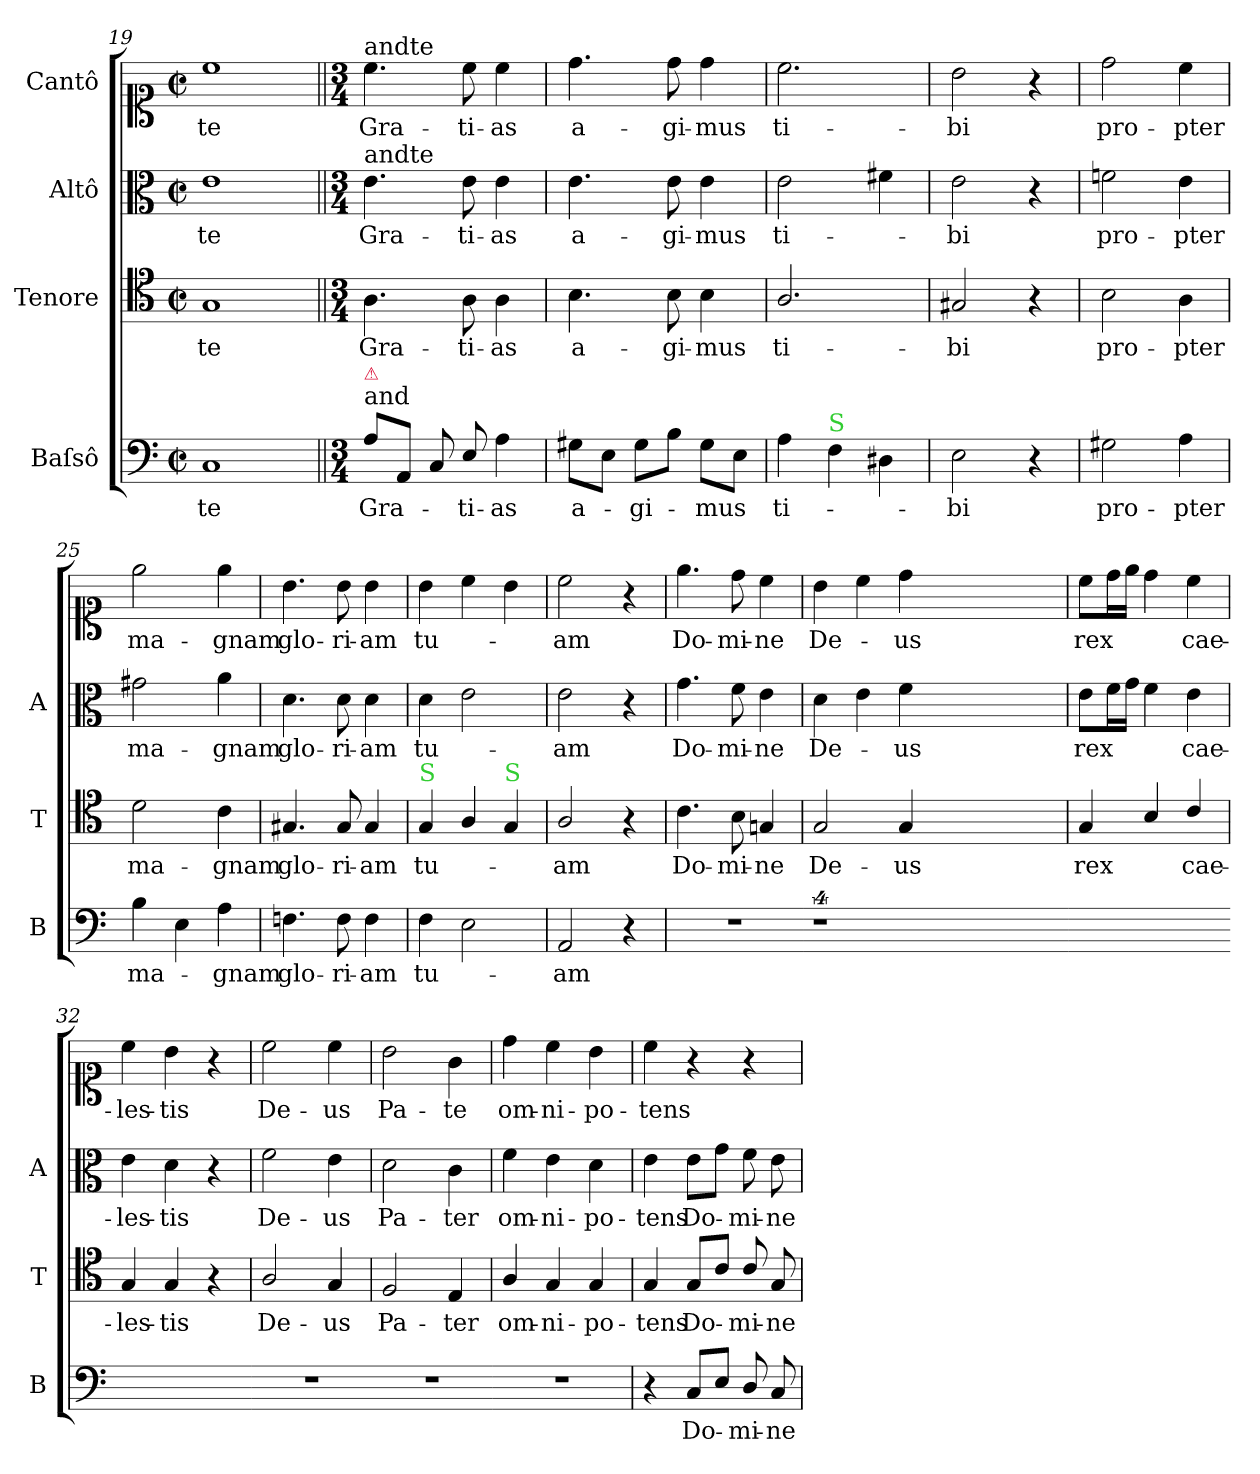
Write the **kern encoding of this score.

**kern	**text	**kern	**text	**kern	**text	**kern	**text
*part4	*part4	*part3	*part3	*part2	*part2	*part1	*part1
*staff4	*staff4	*staff3	*staff3	*staff2	*staff2	*staff1	*staff1
*I"Baſsô	*	*I"Tenore	*	*I"Altô	*	*I"Cantô	*
*I'B	*	*I'T	*	*I'A	*	*	*
*clefF4	*	*clefC4	*	*clefC3	*	*clefC1	*
*k[]	*	*k[]	*	*k[]	*	*k[]	*
*C:	*	*C:	*	*C:	*	*C:	*
*M2/2	*	*M2/2	*	*M2/2	*	*M2/2	*
*met(c|)	*	*met(c|)	*	*met(c|)	*	*met(c|)	*
=19	=19	=19	=19	=19	=19	=19	=19
1C	te	1G	te	1e	te	1cc	te
=20||	=20||	=20||	=20||	=20||	=20||	=20||	=20||
*M3/4	*	*M3/4	*	*M3/4	*	*M3/4	*
!	!	!	!	!	!	!LO:TX:a:t=andte	!
!	!	!	!	!LO:TX:a:t=andte	!	!	!
!LO:TX:a:t=and	!	!	!	!	!	!	!
!LO:TX:a:color=crimson:t=⚠	!	!	!	!	!	!	!
8A\L	Gra-	4.A\	Gra-	4.e\	Gra-	4.cc\	Gra-
8AA/J	.	.	.	.	.	.	.
8C/	.	.	.	.	.	.	.
8E/	-ti-	8A\	-ti-	8e\	-ti-	8cc\	-ti-
4A\	-as	4A\	-as	4e\	-as	4cc\	-as
=21	=21	=21	=21	=21	=21	=21	=21
8G#X\L	a-	4.B\	a-	4.e\	a-	4.dd\	a-
8E\J	.	.	.	.	.	.	.
8G#\L	-gi-	.	.	.	.	.	.
8B\J	.	8B\	-gi-	8e\	-gi-	8dd\	-gi-
8G#\L	-mus	4B\	-mus	4e\	-mus	4dd\	-mus
8E\J	.	.	.	.	.	.	.
=22	=22	=22	=22	=22	=22	=22	=22
4A\	ti-	2.A/	ti-	2e\	ti-	2.cc\	ti-
!LO:TX:a:color=limegreen:t=S	!	!	!	!	!	!	!
4F\	.	.	.	.	.	.	.
4D#X\	.	.	.	4f#X\	.	.	.
=23	=23	=23	=23	=23	=23	=23	=23
2E\	-bi	2G#X/	-bi	2e\	-bi	2b\	-bi
4r	.	4r	.	4r	.	4r	.
=24	=24	=24	=24	=24	=24	=24	=24
2G#X\	pro-	2B\	pro-	2fn\	pro-	2dd\	pro-
4A\	-pter	4A\	-pter	4e\	-pter	4cc\	-pter
=25	=25	=25	=25	=25	=25	=25	=25
4B\	ma-	2d\	ma-	2g#X\	ma-	2ee\	ma-
4E\	.	.	.	.	.	.	.
4A\	-gnam	4c\	-gnam	4a\	-gnam	4ee\	-gnam
=26	=26	=26	=26	=26	=26	=26	=26
4.Fn\	glo-	4.G#X/	glo-	4.d\	glo-	4.b\	glo-
8F\	-ri-	8G#/	-ri-	8d\	-ri-	8b\	-ri-
4F\	-am	4G#/	-am	4d\	-am	4b\	-am
=27	=27	=27	=27	=27	=27	=27	=27
!	!	!LO:TX:a:color=limegreen:t=S	!	!	!	!	!
4F\	tu-	4G/	tu-	4d\	tu-	4b\	tu-
2E\	.	4A/	.	2e\	.	4cc\	.
!	!	!LO:TX:a:color=limegreen:t=S	!	!	!	!	!
.	.	4G/	.	.	.	4b\	.
=28	=28	=28	=28	=28	=28	=28	=28
2AA/	-am	2A/	-am	2e\	-am	2cc\	-am
4r	.	4r	.	4r	.	4r	.
=29	=29	=29	=29	=29	=29	=29	=29
2.r	.	4.c\	Do-	4.g\	Do-	4.ee\	Do-
.	.	8B\	-mi-	8f\	-mi-	8dd\	-mi-
.	.	4Gn/	-ne	4e\	-ne	4cc\	-ne
=30-	=30	=30	=30	=30	=30	=30	=30
4%9r	.	2G/	De-	4d\	De-	4b\	De-
.	.	.	.	4e\	.	4cc\	.
.	.	4G/	-us	4f\	-us	4dd\	-us
.	.	1.ryy	.	1.ryy	.	1.ryy	.
=31-	=31	=31	=31	=31	=31	=31	=31
2.ryy	.	4G/	rex	8e\L	rex	8cc\L	rex
.	.	.	.	16f\L	.	16dd\L	.
.	.	.	.	16g\JJ	.	16ee\JJ	.
.	.	4B/	.	4f\	.	4dd\	.
.	.	4c/	cae-	4e\	cae-	4cc\	cae-
=32-	=32	=32	=32	=32	=32	=32	=32
2.ryy	.	4G/	-les-	4e\	-les-	4cc\	-les-
.	.	4G/	-tis	4d\	-tis	4b\	-tis
.	.	4r	.	4r	.	4r	.
=33-	=33	=33	=33	=33	=33	=33	=33
2.r	.	2A/	De-	2f\	De-	2cc\	De-
.	.	4G/	-us	4e\	-us	4cc\	-us
=34-	=34	=34	=34	=34	=34	=34	=34
2.r	.	2F/	Pa-	2d\	Pa-	2b\	Pa-
.	.	4E/	-ter	4c\	-ter	4g\	-te
=35-	=35	=35	=35	=35	=35	=35	=35
!LO:N:vis=1	!	!	!	!	!	!	!
2.r	.	4A/	om-	4f\	om-	4dd\	om-
.	.	4G/	-ni-	4e\	-ni-	4cc\	-ni-
.	.	4G/	-po-	4d\	-po-	4b\	-po-
=36	=36	=36	=36	=36	=36	=36	=36
4r	.	4G/	-tens	4e\	-tens	4cc\	-tens
8C/L	Do-	8G/L	Do-	8e\L	Do-	4r	.
8E/J	.	8c/J	.	8g\J	.	.	.
8D/	-mi-	8c/	-mi-	8f\	-mi-	4r	.
8C/	-ne	8G/	-ne	8e\	-ne	.	.
=	=	=	=	=	=	=	=
*-	*-	*-	*-	*-	*-	*-	*-
